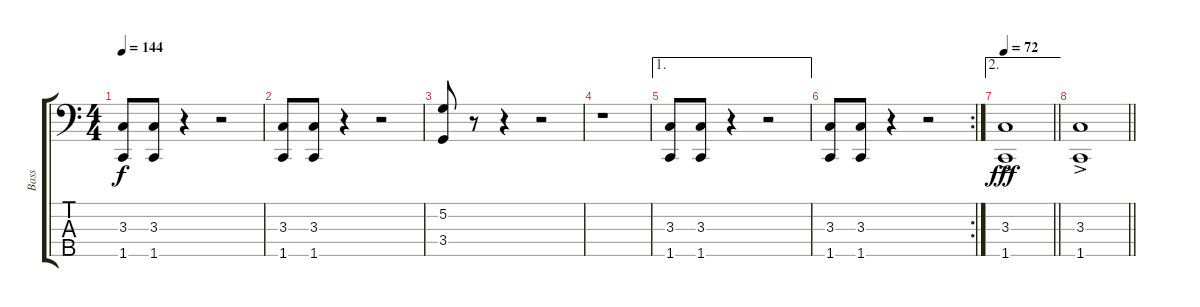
\track ("Bass" "Bass") {instrument electricbasspick}
\staff {score tabs}
\tuning (G2 D2 A1 E1 B0) {hide}
\ts (4 4)
\tempo 144
\clef f4
\ks c
(3.3 1.5).8{dy f} (3.3 1.5).8 r.4 r.2 |
(3.3 1.5).8 (3.3 1.5).8 r.4 r.2 |
(5.2 3.4).8 r.8 r.4 r.2 |
r.1 |
\ae 1
(3.3 1.5).8 (3.3 1.5).8 r.4 r.2 |
\rc 2
(3.3 1.5).8 (3.3 1.5).8 r.4 r.2 |
\ae 2
\tempo 72
\barLineRight lightlight
(3.3{ac} 1.5{ac}).1{dy fff} |
\barLineRight lightlight
(3.3{ac} 1.5{ac}).1
